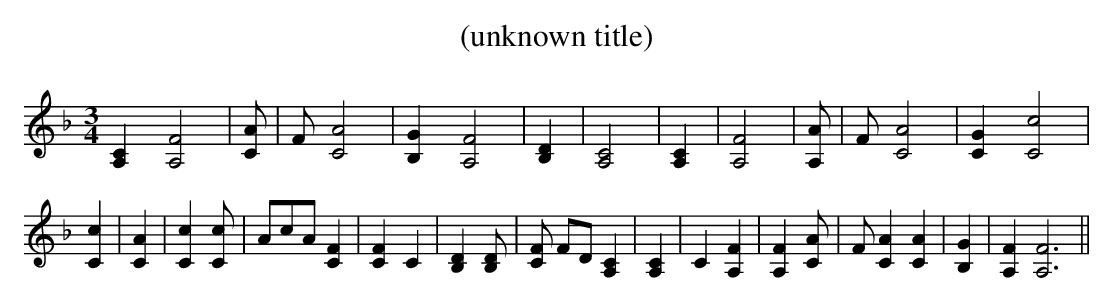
X:1
T:(unknown title)
M:3/4
L:1/4
K:F
 [CA,] [F2A,2]| [A/2C/2]| F/2 [A2C2]| [GB,] [F2A,2]| [DB,]| [C2A,2]|\
 [CA,]| [F2A,2]| [A/2A,/2]| F/2 [A2C2]| [GC] [c2C2]| [cC]| [AC]| [cC] [c/2C/2]|\
 A/2c/2A/2 [FC]| [FC] C| [DB,] [D/2B,/2]| [F/2C/2] F/2D/2 [CA,]| [CA,]|\
 C [FA,]| [FA,] [A/2C/2]| F/2 [AC] [AC]| [GB,]| [FA,] [F3A,3]||
